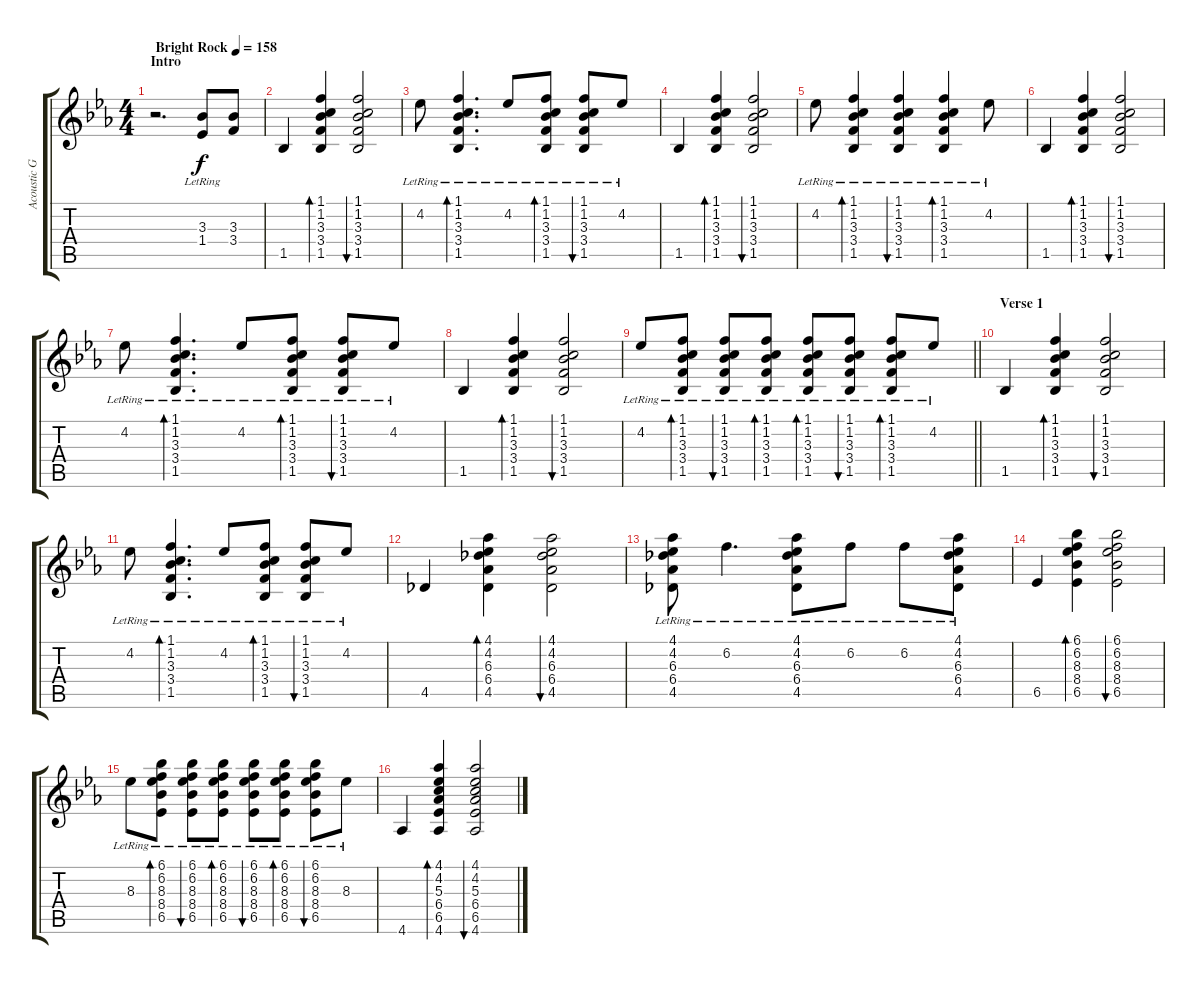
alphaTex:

\track ("Acoustic Guitar" "Acoustic G") {instrument acousticguitarsteel}
\staff {score tabs}
\tuning (E4 B3 G3 D3 A2 E2) {hide}
\ts (4 4)
\section ("" "Intro")
\tempo (158 "Bright Rock")
\clef g2
\ks eb
r.2{d dy f instrument acousticguitarsteel} (3.3{lr} 1.4).8 (3.3 3.4).8 |
1.5.4 (1.1 1.2 3.3 3.4 1.5).4{bd 60} (1.1 1.2 3.3 3.4 1.5).2{bu 60} |
4.2{lr}.8 (1.1{lr} 1.2{lr} 3.3{lr} 3.4{lr} 1.5{lr}).4{d bd 60} 4.2{lr}.8 (1.1{lr} 1.2{lr} 3.3{lr} 3.4{lr} 1.5{lr}).8{bd 60} (1.1{lr} 1.2{lr} 3.3{lr} 3.4{lr} 1.5{lr}).8{bu 60} 4.2{lr}.8 |
1.5.4 (1.1 1.2 3.3 3.4 1.5).4{bd 60} (1.1 1.2 3.3 3.4 1.5).2{bu 60} |
4.2{lr}.8 (1.1{lr} 1.2{lr} 3.3{lr} 3.4{lr} 1.5{lr}).4{bd 60} (1.1{lr} 1.2{lr} 3.3{lr} 3.4{lr} 1.5{lr}).4{bu 60} (1.1{lr} 1.2{lr} 3.3{lr} 3.4{lr} 1.5{lr}).4{bd 60} 4.2{lr}.8 |
1.5.4 (1.1 1.2 3.3 3.4 1.5).4{bd 60} (1.1 1.2 3.3 3.4 1.5).2{bu 60} |
4.2{lr}.8 (1.1{lr} 1.2{lr} 3.3{lr} 3.4{lr} 1.5{lr}).4{d bd 60} 4.2{lr}.8 (1.1{lr} 1.2{lr} 3.3{lr} 3.4{lr} 1.5{lr}).8{bd 60} (1.1{lr} 1.2{lr} 3.3{lr} 3.4{lr} 1.5{lr}).8{bu 60} 4.2{lr}.8 |
1.5.4 (1.1 1.2 3.3 3.4 1.5).4{bd 60} (1.1 1.2 3.3 3.4 1.5).2{bu 60} |
\barLineRight lightlight
4.2{lr}.8 (1.1{lr} 1.2{lr} 3.3{lr} 3.4{lr} 1.5{lr}).8{bd 60} (1.1{lr} 1.2{lr} 3.3{lr} 3.4{lr} 1.5{lr}).8{bu 60} (1.1{lr} 1.2{lr} 3.3{lr} 3.4{lr} 1.5{lr}).8{bd 60} (1.1{lr} 1.2{lr} 3.3{lr} 3.4{lr} 1.5{lr}).8{bd 60} (1.1{lr} 1.2{lr} 3.3{lr} 3.4{lr} 1.5{lr}).8{bu 60} (1.1{lr} 1.2{lr} 3.3{lr} 3.4{lr} 1.5{lr}).8{bd 60} 4.2{lr}.8 |
\section ("" "Verse 1")
1.5.4 (1.1 1.2 3.3 3.4 1.5).4{bd 60} (1.1 1.2 3.3 3.4 1.5).2{bu 60} |
4.2{lr}.8 (1.1{lr} 1.2{lr} 3.3{lr} 3.4{lr} 1.5{lr}).4{d bd 60} 4.2{lr}.8 (1.1{lr} 1.2{lr} 3.3{lr} 3.4{lr} 1.5{lr}).8{bd 60} (1.1{lr} 1.2{lr} 3.3{lr} 3.4{lr} 1.5{lr}).8{bu 60} 4.2{lr}.8 |
4.5.4 (4.1 4.2 6.3 6.4 4.5).4{bd 60} (4.1 4.2 6.3 6.4 4.5).2{bu 60} |
(4.1{lr} 4.2{lr} 6.3{lr} 6.4{lr} 4.5{lr}).8 6.2{lr}.4{d} (4.1{lr} 4.2{lr} 6.3{lr} 6.4{lr} 4.5{lr}).8 6.2{lr}.8 6.2{lr}.8 (4.1{lr} 4.2{lr} 6.3{lr} 6.4{lr} 4.5{lr}).8 |
6.5.4 (6.1 6.2 8.3 8.4 6.5).4{bd 60} (6.1 6.2 8.3 8.4 6.5).2{bu 60} |
8.3{lr}.8 (6.1{lr} 6.2{lr} 8.3{lr} 8.4{lr} 6.5{lr}).8{bd 60} (6.1{lr} 6.2{lr} 8.3{lr} 8.4{lr} 6.5{lr}).8{bu 60} (6.1{lr} 6.2{lr} 8.3{lr} 8.4{lr} 6.5{lr}).8{bd 60} (6.1{lr} 6.2{lr} 8.3{lr} 8.4{lr} 6.5{lr}).8{bu 60} (6.1{lr} 6.2{lr} 8.3{lr} 8.4{lr} 6.5{lr}).8{bd 60} (6.1{lr} 6.2{lr} 8.3{lr} 8.4{lr} 6.5{lr}).8{bu 60} 8.3{lr}.8 |
4.6.4 (4.1 4.2 5.3 6.4 6.5 4.6).4{bd 60} (4.1 4.2 5.3 6.4 6.5 4.6).2{bu 60}
